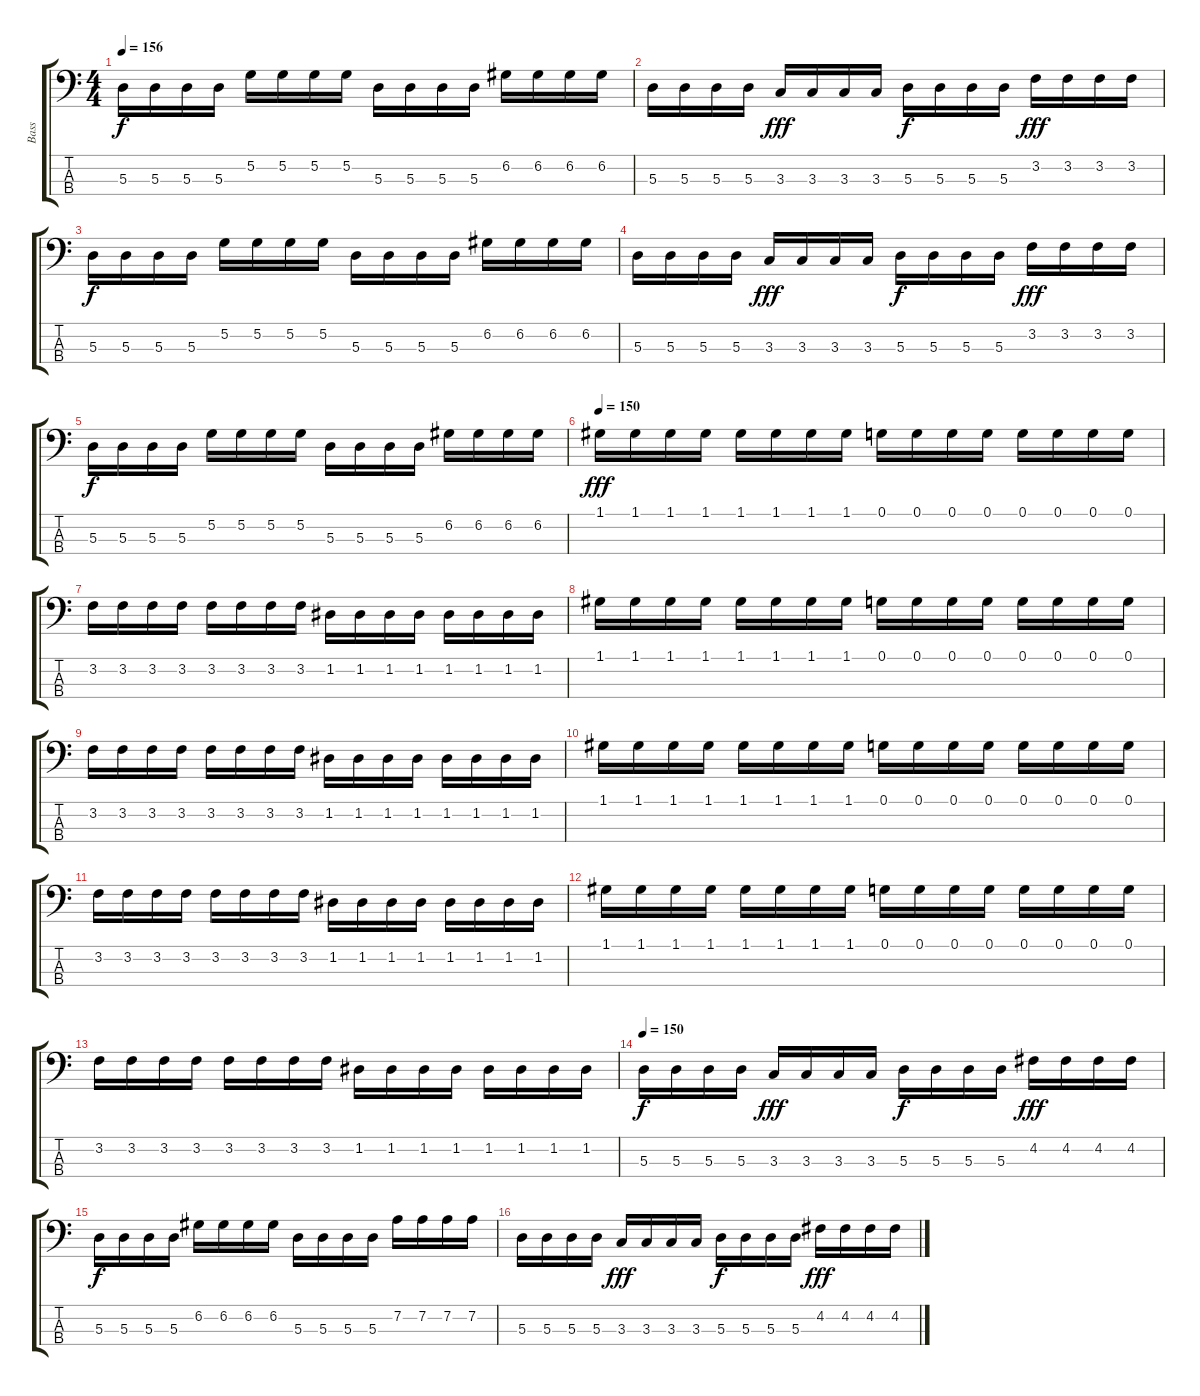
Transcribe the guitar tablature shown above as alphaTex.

\track ("Bass" "Bass") {instrument electricbasspick}
\staff {score tabs}
\tuning (G2 D2 A1 E1) {hide}
\ts (4 4)
\tempo 156
\clef f4
\ks c
5.3.16{dy f} 5.3.16 5.3.16 5.3.16 5.2.16 5.2.16 5.2.16 5.2.16 5.3.16 5.3.16 5.3.16 5.3.16 6.2.16 6.2.16 6.2.16 6.2.16 |
5.3.16 5.3.16 5.3.16 5.3.16 3.3.16{dy fff} 3.3.16 3.3.16 3.3.16 5.3.16{dy f} 5.3.16 5.3.16 5.3.16 3.2.16{dy fff} 3.2.16 3.2.16 3.2.16 |
5.3.16{dy f} 5.3.16 5.3.16 5.3.16 5.2.16 5.2.16 5.2.16 5.2.16 5.3.16 5.3.16 5.3.16 5.3.16 6.2.16 6.2.16 6.2.16 6.2.16 |
5.3.16 5.3.16 5.3.16 5.3.16 3.3.16{dy fff} 3.3.16 3.3.16 3.3.16 5.3.16{dy f} 5.3.16 5.3.16 5.3.16 3.2.16{dy fff} 3.2.16 3.2.16 3.2.16 |
5.3.16{dy f} 5.3.16 5.3.16 5.3.16 5.2.16 5.2.16 5.2.16 5.2.16 5.3.16 5.3.16 5.3.16 5.3.16 6.2.16 6.2.16 6.2.16 6.2.16 |
\tempo 150
1.1.16{dy fff} 1.1.16 1.1.16 1.1.16 1.1.16 1.1.16 1.1.16 1.1.16 0.1.16 0.1.16 0.1.16 0.1.16 0.1.16 0.1.16 0.1.16 0.1.16 |
3.2.16 3.2.16 3.2.16 3.2.16 3.2.16 3.2.16 3.2.16 3.2.16 1.2.16 1.2.16 1.2.16 1.2.16 1.2.16 1.2.16 1.2.16 1.2.16 |
1.1.16 1.1.16 1.1.16 1.1.16 1.1.16 1.1.16 1.1.16 1.1.16 0.1.16 0.1.16 0.1.16 0.1.16 0.1.16 0.1.16 0.1.16 0.1.16 |
3.2.16 3.2.16 3.2.16 3.2.16 3.2.16 3.2.16 3.2.16 3.2.16 1.2.16 1.2.16 1.2.16 1.2.16 1.2.16 1.2.16 1.2.16 1.2.16 |
1.1.16 1.1.16 1.1.16 1.1.16 1.1.16 1.1.16 1.1.16 1.1.16 0.1.16 0.1.16 0.1.16 0.1.16 0.1.16 0.1.16 0.1.16 0.1.16 |
3.2.16 3.2.16 3.2.16 3.2.16 3.2.16 3.2.16 3.2.16 3.2.16 1.2.16 1.2.16 1.2.16 1.2.16 1.2.16 1.2.16 1.2.16 1.2.16 |
1.1.16 1.1.16 1.1.16 1.1.16 1.1.16 1.1.16 1.1.16 1.1.16 0.1.16 0.1.16 0.1.16 0.1.16 0.1.16 0.1.16 0.1.16 0.1.16 |
3.2.16 3.2.16 3.2.16 3.2.16 3.2.16 3.2.16 3.2.16 3.2.16 1.2.16 1.2.16 1.2.16 1.2.16 1.2.16 1.2.16 1.2.16 1.2.16 |
\tempo 150
5.3.16{dy f} 5.3.16 5.3.16 5.3.16 3.3.16{dy fff} 3.3.16 3.3.16 3.3.16 5.3.16{dy f} 5.3.16 5.3.16 5.3.16 4.2.16{dy fff} 4.2.16 4.2.16 4.2.16 |
5.3.16{dy f} 5.3.16 5.3.16 5.3.16 6.2.16 6.2.16 6.2.16 6.2.16 5.3.16 5.3.16 5.3.16 5.3.16 7.2.16 7.2.16 7.2.16 7.2.16 |
5.3.16 5.3.16 5.3.16 5.3.16 3.3.16{dy fff} 3.3.16 3.3.16 3.3.16 5.3.16{dy f} 5.3.16 5.3.16 5.3.16 4.2.16{dy fff} 4.2.16 4.2.16 4.2.16
